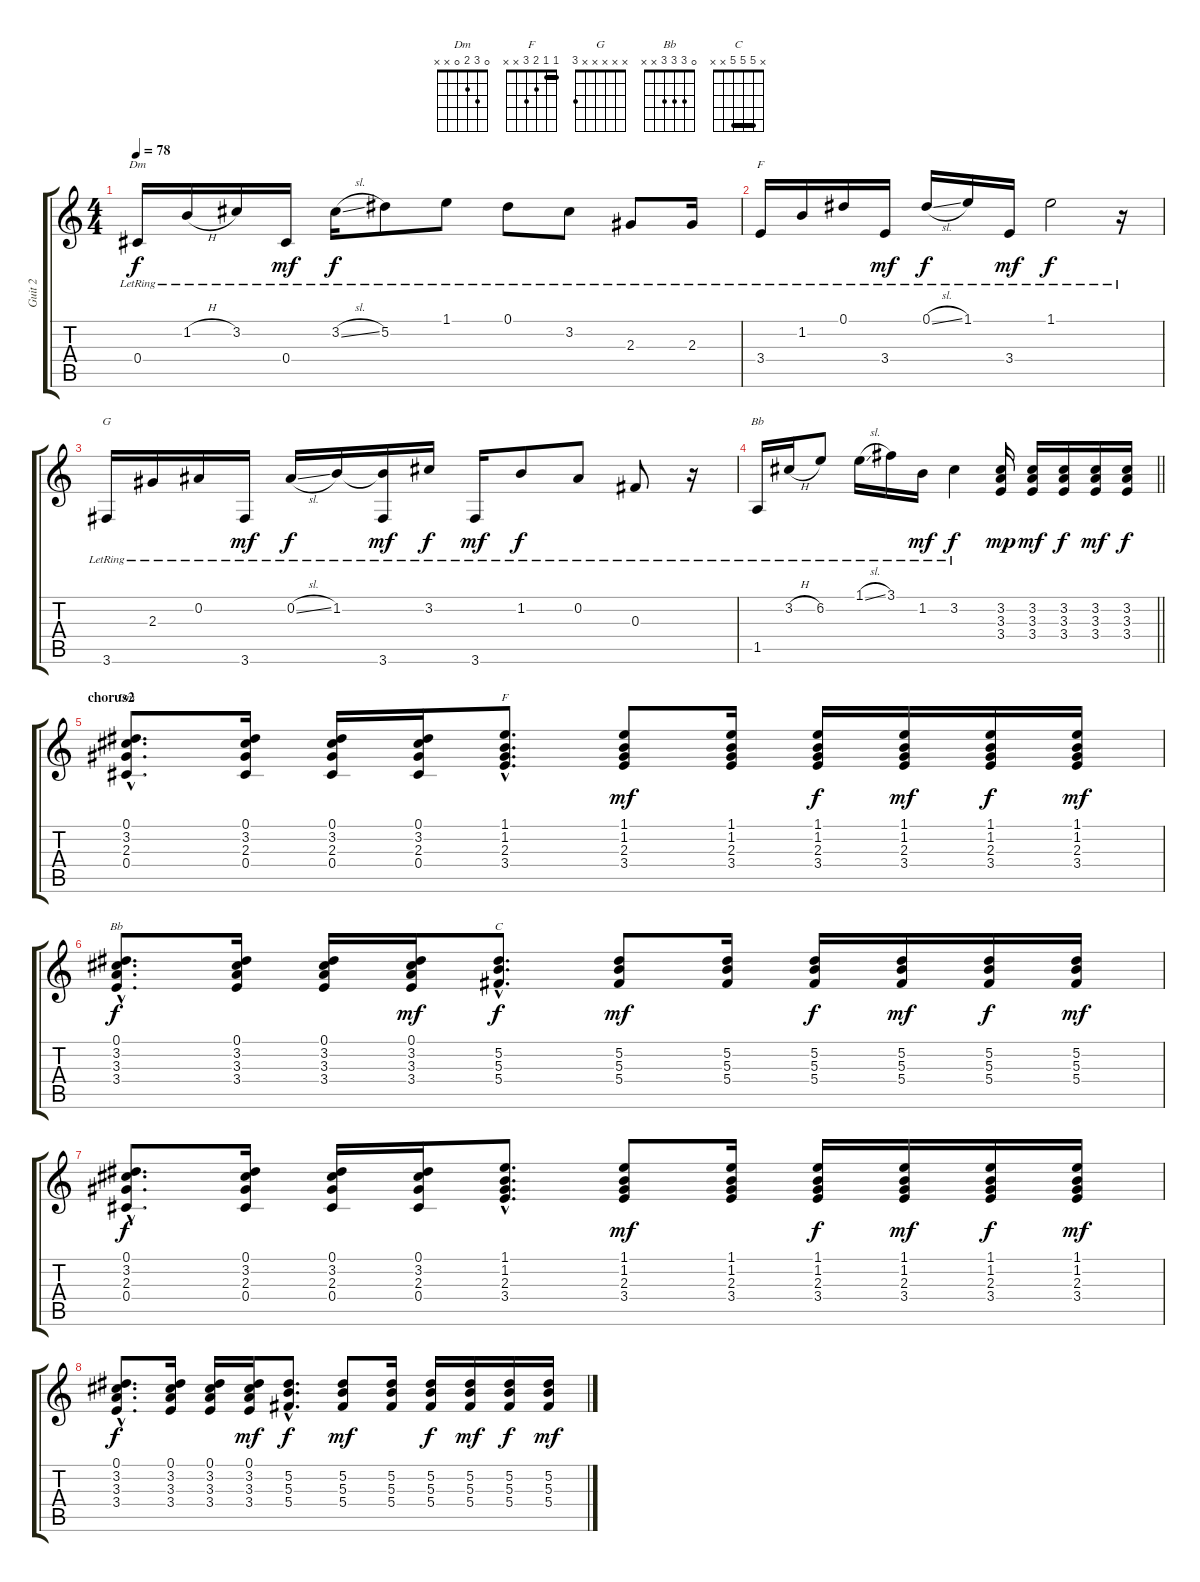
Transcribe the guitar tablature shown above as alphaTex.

\track ("Guit 2" "Guit 2") {instrument acousticguitarsteel}
\staff {score tabs}
\tuning (Eb4 Bb3 Gb3 Db3 Ab2 Eb2) {hide}
\chord ("Dm" x x x 0 x x)
\chord ("F" x x x 3 x x)
\chord ("G" x x x x x 3)
\chord ("Bb" x x x x 1 x)
\chord ("Dm" 0 3 2 0 x x)
\chord ("F" 1 1 2 3 x x) {barre 1}
\chord ("Bb" 0 3 3 3 x x)
\chord ("C" x 5 5 5 x x) {barre 5}
\ts (4 4)
\tempo 78
\clef g2
\ks c
0.4{lr}.16{ch "Dm" dy f} 1.2{h lr}.16 3.2{lr}.16 0.4{lr}.16{dy mf} 3.2{sl lr}.16{dy f} 5.2{lr}.8 1.1{lr}.8 0.1{lr}.8 3.2{lr}.8 2.3{lr}.8 2.3{lr}.16 |
3.4{lr}.16{ch "F"} 1.2{lr}.16 0.1{lr}.16 3.4{lr}.16{dy mf} 0.1{sl lr}.16{dy f} 1.1{lr}.16 3.4{lr}.16{dy mf} 1.1{lr}.2{dy f} r.16 |
3.6{lr}.16{ch "G"} 2.3{lr}.16 0.2{lr}.16 3.6{lr}.16{dy mf} 0.2{sl lr}.16{dy f} 1.2{lr}.16 (1.2{t} 3.6{lr}).16{dy mf} 3.2{lr}.16{dy f} 3.6{lr}.16{dy mf} 1.2{lr}.8{dy f} 0.2{lr}.8 0.3{lr}.8 r.16 |
\barLineRight lightlight
1.5{lr}.16{ch "Bb"} 3.2{h lr}.16 6.2{lr}.8 1.1{sl lr}.16 3.1{lr}.16 1.2{lr}.16{dy mf} 3.2{lr}.4{dy f} (3.2 3.3 3.4).16{dy mp} (3.2 3.3 3.4).16{dy mf volume 9} (3.2 3.3 3.4).16{dy f} (3.2 3.3 3.4).16{dy mf} (3.2 3.3 3.4).16{dy f} |
\section ("" "chorus2")
(0.1{hac} 3.2{hac} 2.3{hac} 0.4{hac}).8{d ch "Dm"} (0.1 3.2 2.3 0.4).16 (0.1 3.2 2.3 0.4).16 (0.1 3.2 2.3 0.4).16 (1.1{hac} 1.2{hac} 2.3{hac} 3.4{hac}).8{d ch "F"} (1.1 1.2 2.3 3.4).8{dy mf} (1.1 1.2 2.3 3.4).16 (1.1 1.2 2.3 3.4).16{dy f} (1.1 1.2 2.3 3.4).16{dy mf} (1.1 1.2 2.3 3.4).16{dy f} (1.1 1.2 2.3 3.4).16{dy mf} |
(0.1{hac} 3.2{hac} 3.3{hac} 3.4{hac}).8{d ch "Bb" dy f} (0.1 3.2 3.3 3.4).16 (0.1 3.2 3.3 3.4).16 (0.1 3.2 3.3 3.4).16{dy mf} (5.2{hac} 5.3{hac} 5.4{hac}).8{d ch "C" dy f} (5.2 5.3 5.4).8{dy mf} (5.2 5.3 5.4).16 (5.2 5.3 5.4).16{dy f} (5.2 5.3 5.4).16{dy mf} (5.2 5.3 5.4).16{dy f} (5.2 5.3 5.4).16{dy mf} |
(0.1{hac} 3.2{hac} 2.3{hac} 0.4{hac}).8{d dy f} (0.1 3.2 2.3 0.4).16 (0.1 3.2 2.3 0.4).16 (0.1 3.2 2.3 0.4).16 (1.1{hac} 1.2{hac} 2.3{hac} 3.4{hac}).8{d} (1.1 1.2 2.3 3.4).8{dy mf} (1.1 1.2 2.3 3.4).16 (1.1 1.2 2.3 3.4).16{dy f} (1.1 1.2 2.3 3.4).16{dy mf} (1.1 1.2 2.3 3.4).16{dy f} (1.1 1.2 2.3 3.4).16{dy mf} |
(0.1{hac} 3.2{hac} 3.3{hac} 3.4{hac}).8{d dy f} (0.1 3.2 3.3 3.4).16 (0.1 3.2 3.3 3.4).16 (0.1 3.2 3.3 3.4).16{dy mf} (5.2{hac} 5.3{hac} 5.4{hac}).8{d dy f} (5.2 5.3 5.4).8{dy mf} (5.2 5.3 5.4).16 (5.2 5.3 5.4).16{dy f} (5.2 5.3 5.4).16{dy mf} (5.2 5.3 5.4).16{dy f} (5.2 5.3 5.4).16{dy mf}
